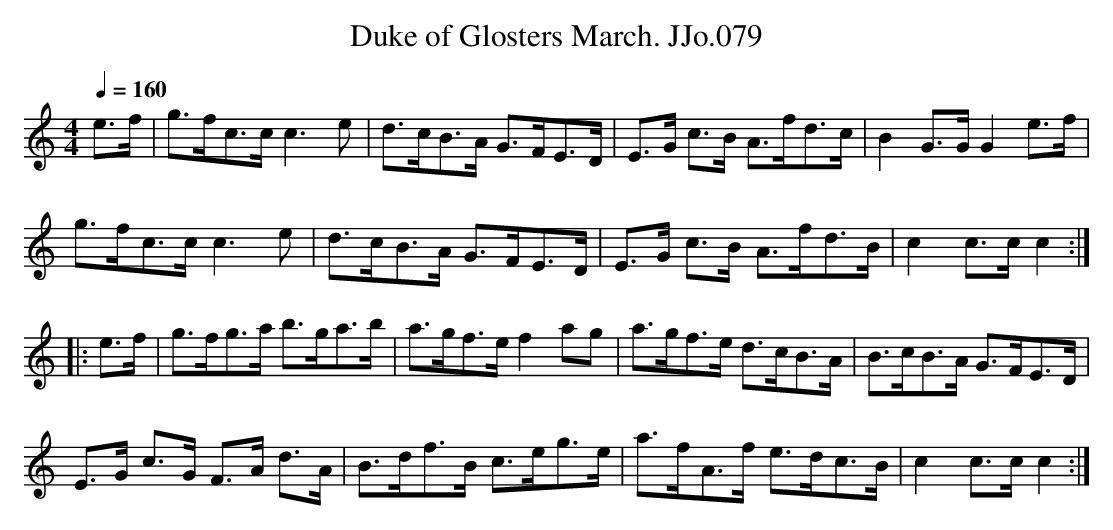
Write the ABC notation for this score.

X:1
T:Duke of Glosters March. JJo.079
L:1/8
M:4/4
Q:1/4=160
K:C
e>f|g>fc>c c3e|d>cB>A G>FE>D|E>G c>B A>fd>c|B2 G>GG2 e>f|!
g>fc>c c3e|d>cB>A G>FE>D|E>G c>B A>fd>B|c2c>cc2::!
e>f|g>fg>a b>ga>b|a>gf>e f2ag|a>gf>e d>cB>A|B>cB>A G>FE>D|!
E>G c>G F>A d>A|B>df>B c>eg>e|a>fA>f e>dc>B|c2c>cc2:|
